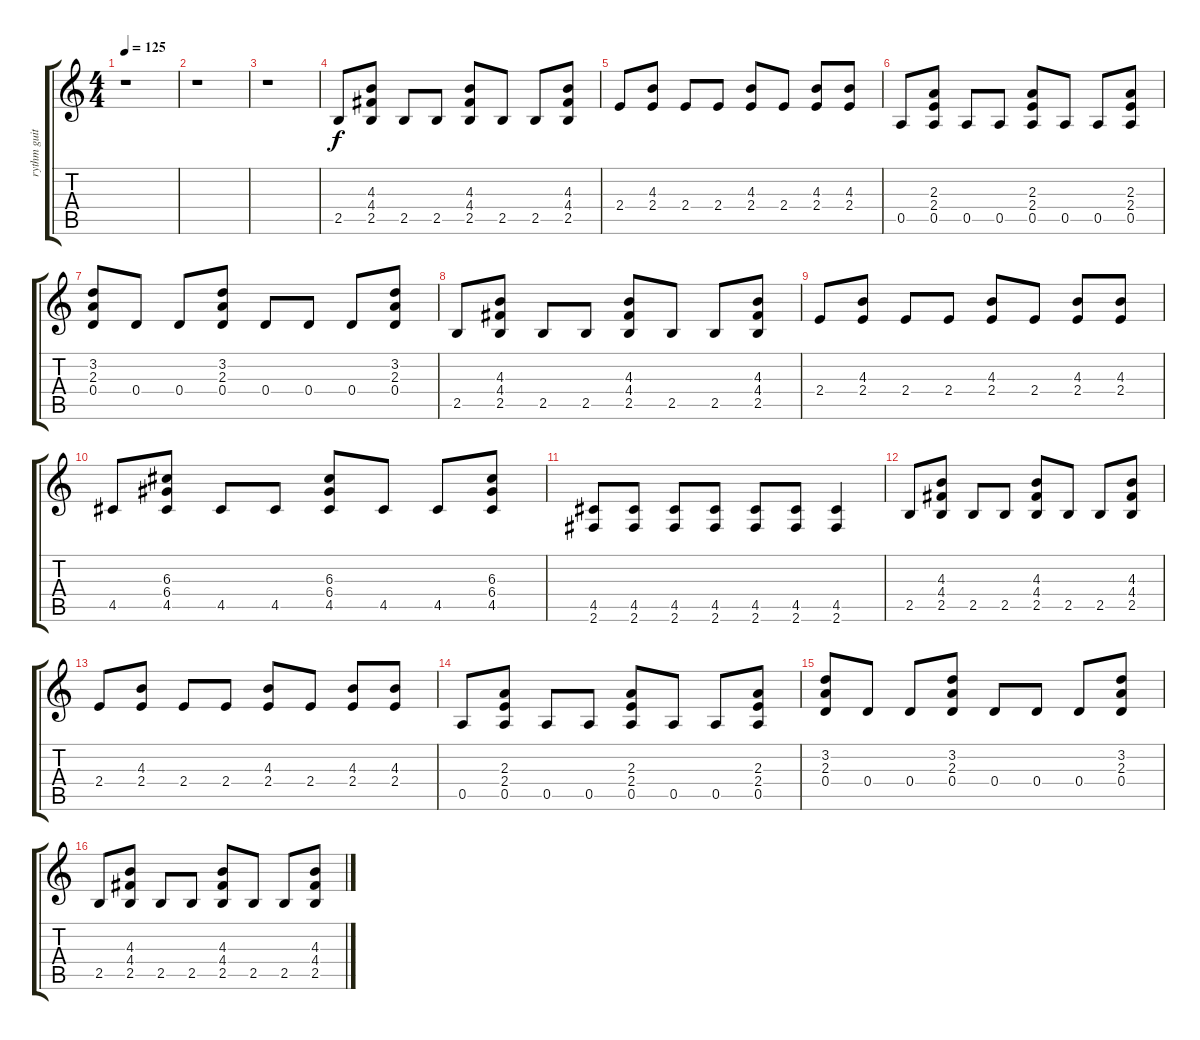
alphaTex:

\track ("rythm guitar" "rythm guit") {instrument distortionguitar}
\staff {score tabs}
\tuning (E4 B3 G3 D3 A2 E2) {hide}
\ts (4 4)
\tempo 125
\clef g2
\ks c
r.1{dy f instrument distortionguitar} |
r.1 |
r.1 |
2.5.8 (4.3 4.4 2.5).8 2.5.8 2.5.8 (4.3 4.4 2.5).8 2.5.8 2.5.8 (4.3 4.4 2.5).8 |
2.4.8 (4.3 2.4).8 2.4.8 2.4.8 (4.3 2.4).8 2.4.8 (4.3 2.4).8 (4.3 2.4).8 |
0.5.8 (2.3 2.4 0.5).8 0.5.8 0.5.8 (2.3 2.4 0.5).8 0.5.8 0.5.8 (2.3 2.4 0.5).8 |
(3.2 2.3 0.4).8 0.4.8 0.4.8 (3.2 2.3 0.4).8 0.4.8 0.4.8 0.4.8 (3.2 2.3 0.4).8 |
2.5.8 (4.3 4.4 2.5).8 2.5.8 2.5.8 (4.3 4.4 2.5).8 2.5.8 2.5.8 (4.3 4.4 2.5).8 |
2.4.8 (4.3 2.4).8 2.4.8 2.4.8 (4.3 2.4).8 2.4.8 (4.3 2.4).8 (4.3 2.4).8 |
4.5.8 (6.3 6.4 4.5).8 4.5.8 4.5.8 (6.3 6.4 4.5).8 4.5.8 4.5.8 (6.3 6.4 4.5).8 |
(4.5 2.6).8 (4.5 2.6).8 (4.5 2.6).8 (4.5 2.6).8 (4.5 2.6).8 (4.5 2.6).8 (4.5 2.6).4 |
2.5.8 (4.3 4.4 2.5).8 2.5.8 2.5.8 (4.3 4.4 2.5).8 2.5.8 2.5.8 (4.3 4.4 2.5).8 |
2.4.8 (4.3 2.4).8 2.4.8 2.4.8 (4.3 2.4).8 2.4.8 (4.3 2.4).8 (4.3 2.4).8 |
0.5.8 (2.3 2.4 0.5).8 0.5.8 0.5.8 (2.3 2.4 0.5).8 0.5.8 0.5.8 (2.3 2.4 0.5).8 |
(3.2 2.3 0.4).8 0.4.8 0.4.8 (3.2 2.3 0.4).8 0.4.8 0.4.8 0.4.8 (3.2 2.3 0.4).8 |
2.5.8 (4.3 4.4 2.5).8 2.5.8 2.5.8 (4.3 4.4 2.5).8 2.5.8 2.5.8 (4.3 4.4 2.5).8
